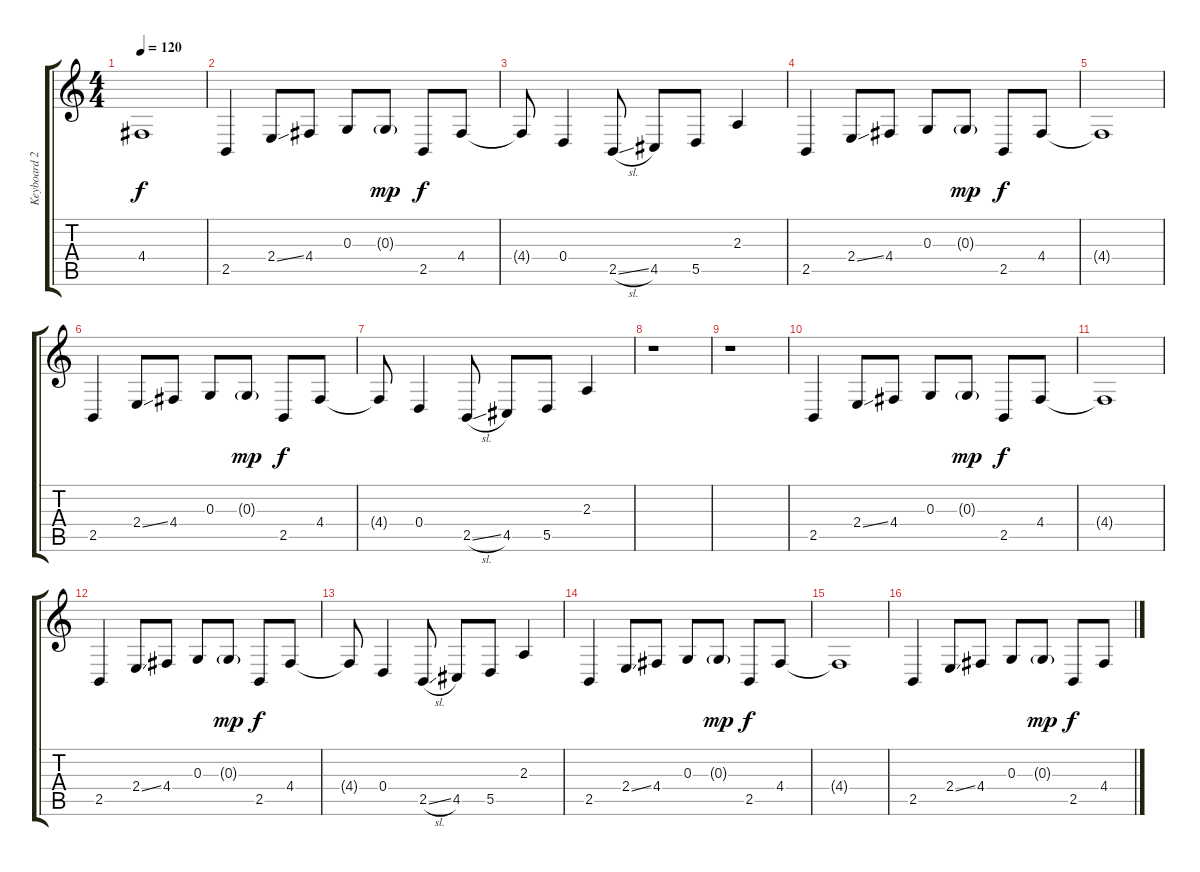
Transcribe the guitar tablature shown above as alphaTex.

\track ("Keyboard 2" "Keyboard 2") {instrument synthstrings1}
\staff {score tabs}
\tuning (E4 B3 G3 D3 A2 E2) {hide}
\ts (4 4)
\tempo 120
\clef g2
\ks c
4.4{t}.1{dy f} |
2.5.4 2.4{ss}.8 4.4.8 0.3.8 0.3{g}.8{dy mp} 2.5.8{dy f} 4.4.8 |
4.4{t}.8 0.4.4 2.5{sl}.8 4.5.8 5.5.8 2.3.4 |
2.5.4 2.4{ss}.8 4.4.8 0.3.8 0.3{g}.8{dy mp} 2.5.8{dy f} 4.4.8 |
4.4{t}.1 |
2.5.4 2.4{ss}.8 4.4.8 0.3.8 0.3{g}.8{dy mp} 2.5.8{dy f} 4.4.8 |
4.4{t}.8 0.4.4 2.5{sl}.8 4.5.8 5.5.8 2.3.4 |
r.1 |
r.1 |
\section ("" "")
2.5.4 2.4{ss}.8 4.4.8 0.3.8 0.3{g}.8{dy mp} 2.5.8{dy f} 4.4.8 |
4.4{t}.1 |
2.5.4 2.4{ss}.8 4.4.8 0.3.8 0.3{g}.8{dy mp} 2.5.8{dy f} 4.4.8 |
4.4{t}.8 0.4.4 2.5{sl}.8 4.5.8 5.5.8 2.3.4 |
2.5.4 2.4{ss}.8 4.4.8 0.3.8 0.3{g}.8{dy mp} 2.5.8{dy f} 4.4.8 |
4.4{t}.1 |
2.5.4 2.4{ss}.8 4.4.8 0.3.8 0.3{g}.8{dy mp} 2.5.8{dy f} 4.4.8
